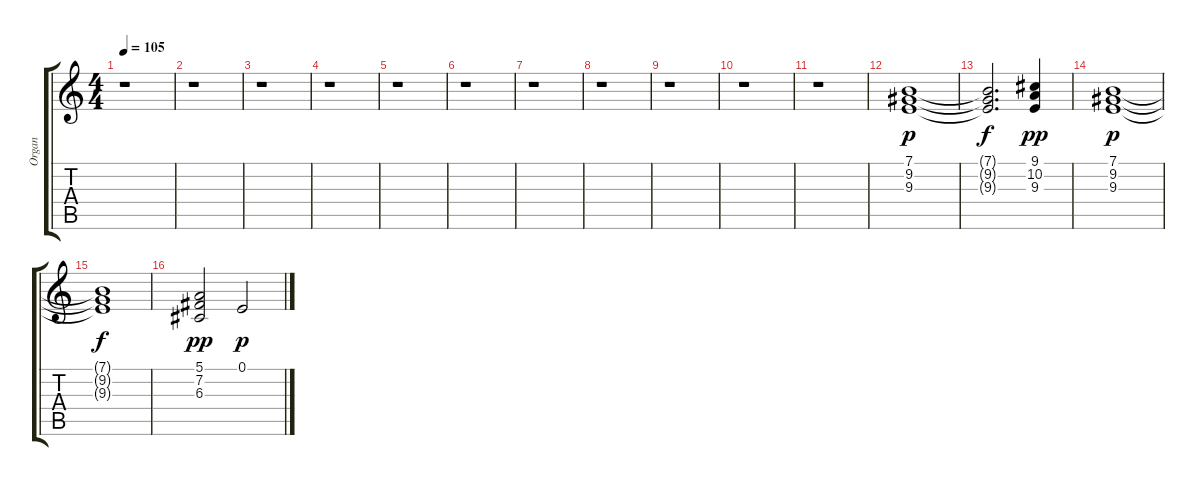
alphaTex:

\track ("Organ" "Organ") {instrument churchorgan}
\staff {score tabs}
\tuning (E4 B3 G3 D3 A2 E2) {hide}
\ts (4 4)
\tempo 105
\clef g2
\ks c
r.1{dy mp} |
r.1 |
r.1 |
r.1 |
r.1 |
r.1 |
r.1 |
r.1 |
r.1 |
r.1 |
r.1 |
(7.1 9.2 9.3).1{dy p} |
(7.1{t} 9.2{t} 9.3{t}).2{d dy f} (9.1 10.2 9.3).4{dy pp} |
(7.1 9.2 9.3).1{dy p} |
(7.1{t} 9.2{t} 9.3{t}).1{dy f} |
(5.1 7.2 6.3).2{dy pp} 0.1.2{dy p}
